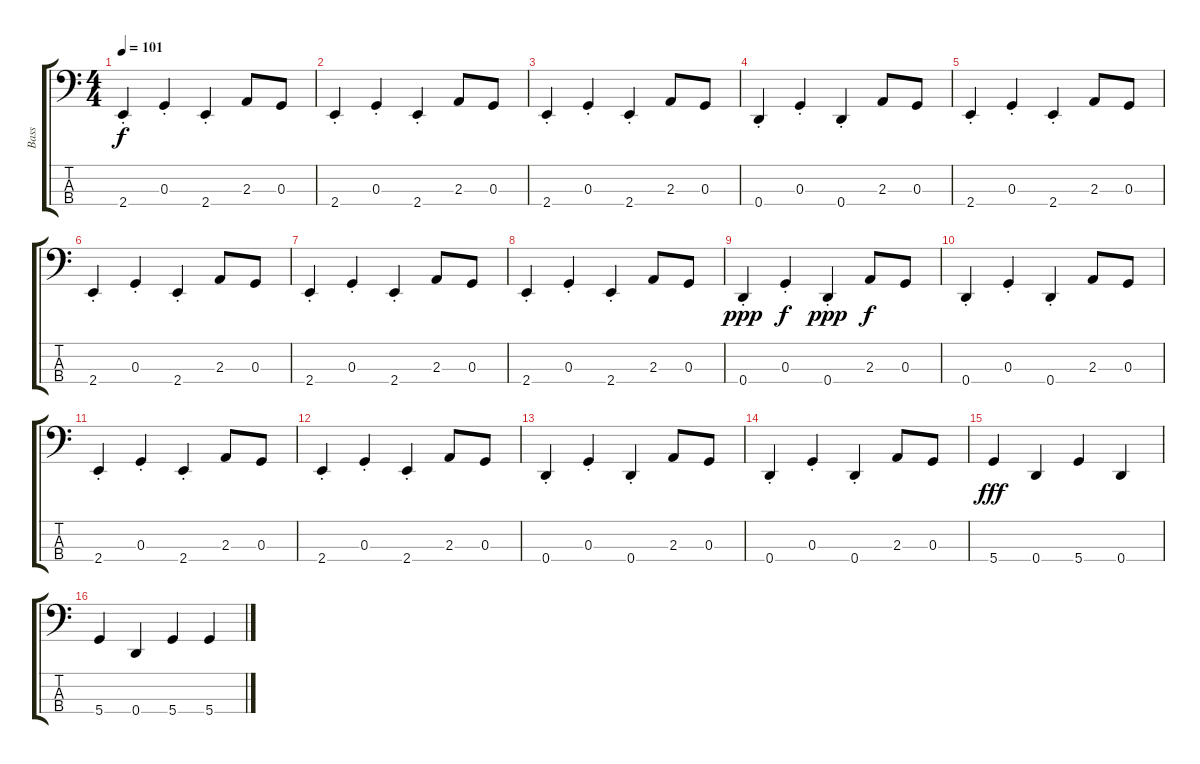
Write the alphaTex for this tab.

\track ("Bass" "Bass") {instrument electricbassfinger}
\staff {score tabs}
\tuning (F2 C2 G1 D1) {hide}
\ts (4 4)
\tempo 101
\clef f4
\ks c
2.4{st}.4{dy f} 0.3{st}.4 2.4{st}.4 2.3.8 0.3.8 |
2.4{st}.4 0.3{st}.4 2.4{st}.4 2.3.8 0.3.8 |
2.4{st}.4 0.3{st}.4 2.4{st}.4 2.3.8 0.3.8 |
0.4{st}.4 0.3{st}.4 0.4{st}.4 2.3.8 0.3.8 |
2.4{st}.4 0.3{st}.4 2.4{st}.4 2.3.8 0.3.8 |
2.4{st}.4 0.3{st}.4 2.4{st}.4 2.3.8 0.3.8 |
2.4{st}.4 0.3{st}.4 2.4{st}.4 2.3.8 0.3.8 |
2.4{st}.4 0.3{st}.4 2.4{st}.4 2.3.8 0.3.8 |
0.4{st}.4{dy ppp} 0.3{st}.4{dy f} 0.4{st}.4{dy ppp} 2.3.8{dy f} 0.3.8 |
0.4{st}.4 0.3{st}.4 0.4{st}.4 2.3.8 0.3.8 |
2.4{st}.4 0.3{st}.4 2.4{st}.4 2.3.8 0.3.8 |
2.4{st}.4 0.3{st}.4 2.4{st}.4 2.3.8 0.3.8 |
0.4{st}.4 0.3{st}.4 0.4{st}.4 2.3.8 0.3.8 |
0.4{st}.4 0.3{st}.4 0.4{st}.4 2.3.8 0.3.8 |
5.4.4{dy fff} 0.4.4 5.4.4 0.4.4 |
5.4.4 0.4.4 5.4.4 5.4.4
